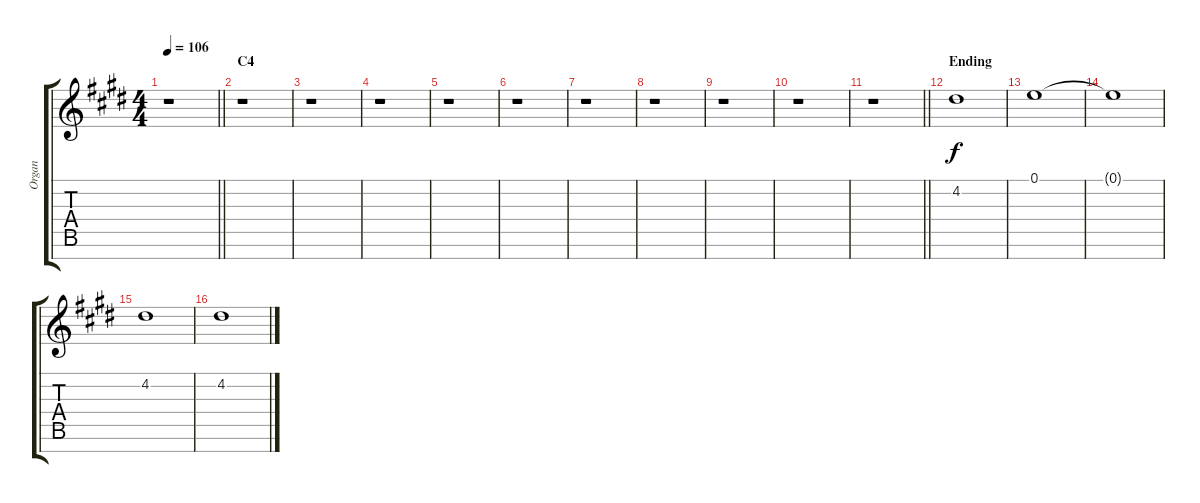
\track ("Organ" "Organ") {instrument drawbarorgan}
\staff {score tabs}
\tuning (E5 B4 G4 D4 A3 E3 B2) {hide}
\ts (4 4)
\tempo 106
\clef g2
\barLineRight lightlight
\ks e
r.1{dy f} |
\section ("" "C4")
r.1 |
r.1 |
r.1 |
r.1 |
r.1 |
r.1 |
r.1 |
r.1 |
r.1 |
\barLineRight lightlight
r.1 |
\section ("" "Ending")
4.2.1 |
0.1.1 |
0.1{t}.1 |
4.2.1 |
4.2.1
